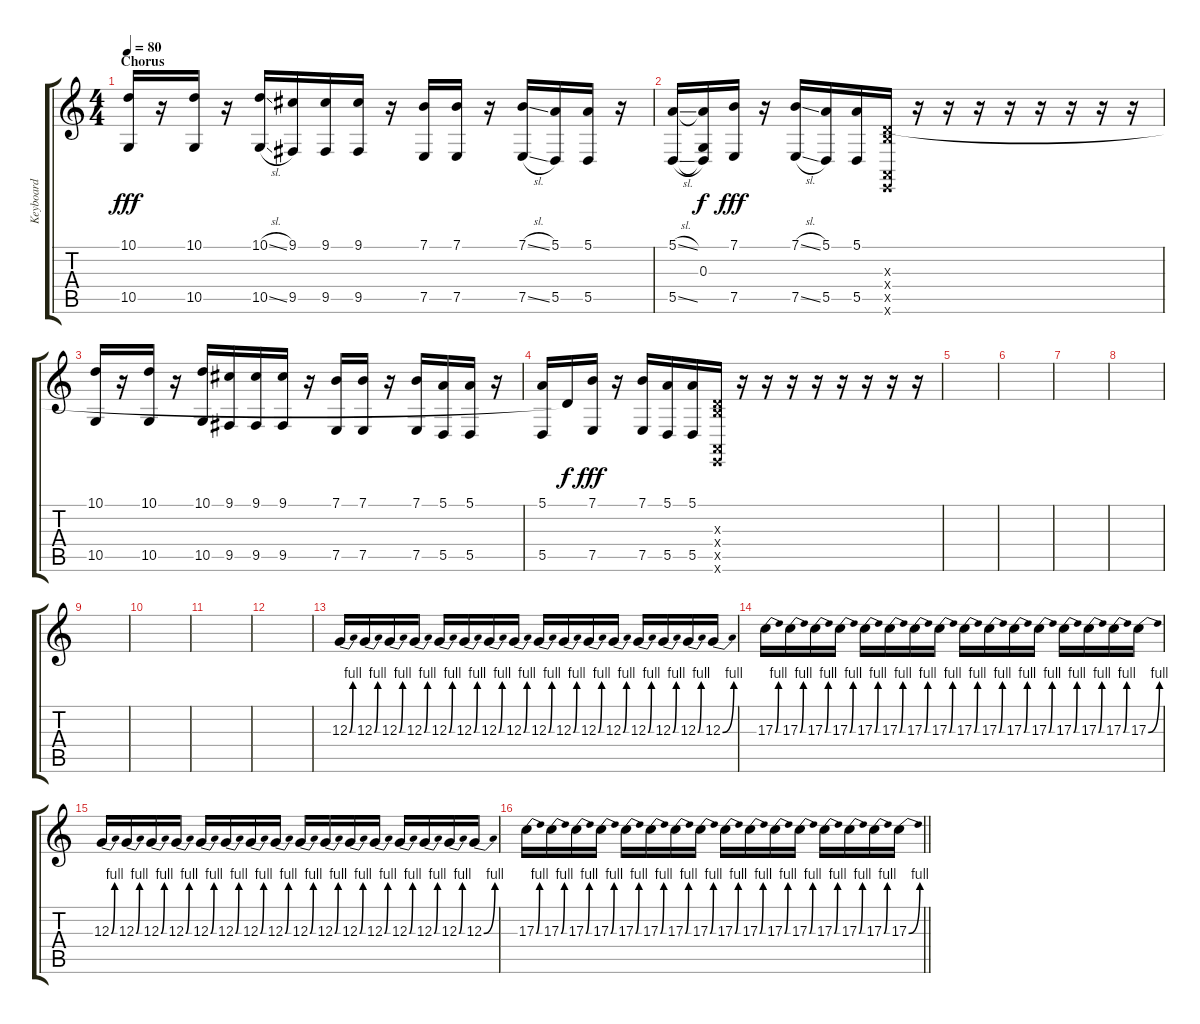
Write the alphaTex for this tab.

\track ("Keyboard" "Keyboard") {instrument lead2sawtooth}
\staff {score tabs}
\tuning (E4 B3 G3 D3 A2 E2) {hide}
\ts (4 4)
\section ("" "Chorus")
\tempo 80
\clef g2
\ks c
(10.1 10.5).16{dy fff} r.16 (10.1 10.5).16 r.16 (10.1{sl} 10.5{sl}).16 (9.1 9.5).16 (9.1 9.5).16 (9.1 9.5).16 r.16 (7.1 7.5).16 (7.1 7.5).16 r.16 (7.1{sl} 7.5{sl}).16 (5.1 5.5).16 (5.1 5.5).16 r.16 |
(5.1{sl} 5.5{sl}).16 (5.1{t} 0.3 5.5{t}).16{dy f} (7.1 7.5).16{dy fff} r.16 (7.1{sl} 7.5{sl}).16 (5.1 5.5).16 (5.1 5.5).16 (7.3{x} 9.4{x} 0.5{x} 0.6{x}).16 r.16 r.16 r.16 r.16 r.16 r.16 r.16 r.16 |
(10.1 10.5).16 r.16 (10.1 10.5).16 r.16 (10.1 10.5).16 (9.1 9.5).16 (9.1 9.5).16 (9.1 9.5).16 r.16 (7.1 7.5).16 (7.1 7.5).16 r.16 (7.1 7.5).16 (5.1 5.5).16 (5.1 5.5).16 r.16 |
(5.1 5.5).16 7.3{t}.16{dy f} (7.1 7.5).16{dy fff} r.16 (7.1 7.5).16 (5.1 5.5).16 (5.1 5.5).16 (7.3{x} 9.4{x} 0.5{x} 0.6{x}).16 r.16 r.16 r.16 r.16 r.16 r.16 r.16 r.16 |
|
|
|
|
|
|
|
|
12.3{be (bend 0 0 60 4)}.16 12.3{be (bend 0 0 60 4)}.16 12.3{be (bend 0 0 60 4)}.16 12.3{be (bend 0 0 60 4)}.16 12.3{be (bend 0 0 60 4)}.16 12.3{be (bend 0 0 60 4)}.16 12.3{be (bend 0 0 60 4)}.16 12.3{be (bend 0 0 60 4)}.16 12.3{be (bend 0 0 60 4)}.16 12.3{be (bend 0 0 60 4)}.16 12.3{be (bend 0 0 60 4)}.16 12.3{be (bend 0 0 60 4)}.16 12.3{be (bend 0 0 60 4)}.16 12.3{be (bend 0 0 60 4)}.16 12.3{be (bend 0 0 60 4)}.16 12.3{be (bend 0 0 60 4)}.16 |
17.3{be (bend 0 0 60 4)}.16 17.3{be (bend 0 0 60 4)}.16 17.3{be (bend 0 0 60 4)}.16 17.3{be (bend 0 0 60 4)}.16 17.3{be (bend 0 0 60 4)}.16 17.3{be (bend 0 0 60 4)}.16 17.3{be (bend 0 0 60 4)}.16 17.3{be (bend 0 0 60 4)}.16 17.3{be (bend 0 0 60 4)}.16 17.3{be (bend 0 0 60 4)}.16 17.3{be (bend 0 0 60 4)}.16 17.3{be (bend 0 0 60 4)}.16 17.3{be (bend 0 0 60 4)}.16 17.3{be (bend 0 0 60 4)}.16 17.3{be (bend 0 0 60 4)}.16 17.3{be (bend 0 0 60 4)}.16 |
12.3{be (bend 0 0 60 4)}.16 12.3{be (bend 0 0 60 4)}.16 12.3{be (bend 0 0 60 4)}.16 12.3{be (bend 0 0 60 4)}.16 12.3{be (bend 0 0 60 4)}.16 12.3{be (bend 0 0 60 4)}.16 12.3{be (bend 0 0 60 4)}.16 12.3{be (bend 0 0 60 4)}.16 12.3{be (bend 0 0 60 4)}.16 12.3{be (bend 0 0 60 4)}.16 12.3{be (bend 0 0 60 4)}.16 12.3{be (bend 0 0 60 4)}.16 12.3{be (bend 0 0 60 4)}.16 12.3{be (bend 0 0 60 4)}.16 12.3{be (bend 0 0 60 4)}.16 12.3{be (bend 0 0 60 4)}.16 |
\barLineRight lightlight
17.3{be (bend 0 0 60 4)}.16 17.3{be (bend 0 0 60 4)}.16 17.3{be (bend 0 0 60 4)}.16 17.3{be (bend 0 0 60 4)}.16 17.3{be (bend 0 0 60 4)}.16 17.3{be (bend 0 0 60 4)}.16 17.3{be (bend 0 0 60 4)}.16 17.3{be (bend 0 0 60 4)}.16 17.3{be (bend 0 0 60 4)}.16 17.3{be (bend 0 0 60 4)}.16 17.3{be (bend 0 0 60 4)}.16 17.3{be (bend 0 0 60 4)}.16 17.3{be (bend 0 0 60 4)}.16 17.3{be (bend 0 0 60 4)}.16 17.3{be (bend 0 0 60 4)}.16 17.3{be (bend 0 0 60 4)}.16
